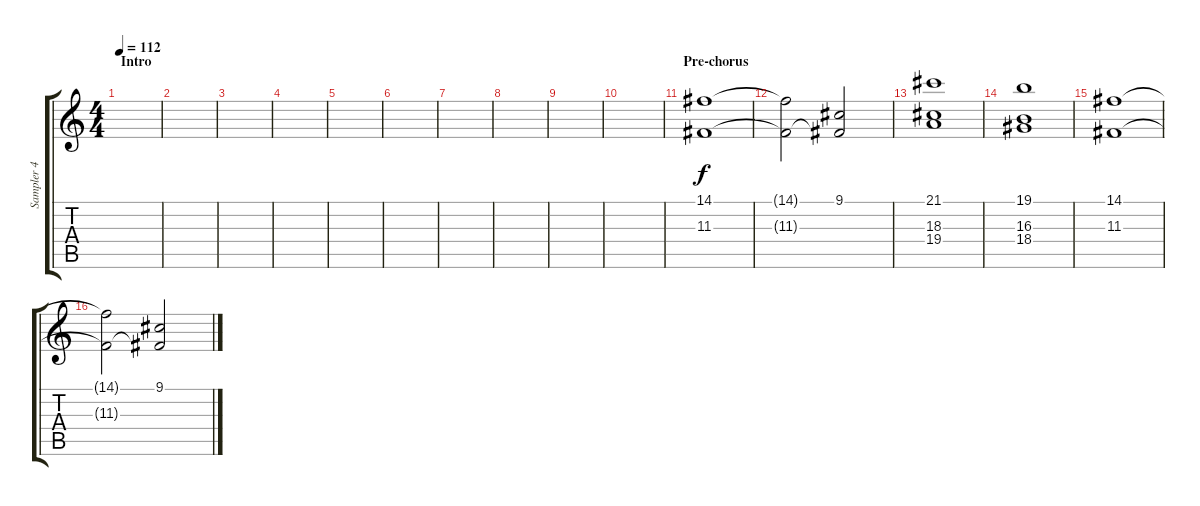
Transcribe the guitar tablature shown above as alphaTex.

\track ("Sampler 4" "Sampler 4") {instrument pad2warm}
\staff {score tabs}
\tuning (E4 B3 G3 D3 A2 E2) {hide}
\ts (4 4)
\section ("" "Intro")
\tempo 112
\clef g2
\ks c
|
|
|
|
|
|
|
|
|
|
\section ("" "Pre-chorus")
(14.1 11.3).1{volume 7 instrument pad2warm} |
(14.1{t} 11.3{t}).2 (9.1 11.3{t}).2 |
(21.1 18.3 19.4).1 |
(19.1 16.3 18.4).1 |
(14.1 11.3).1{volume 7 instrument pad2warm} |
(14.1{t} 11.3{t}).2 (9.1 11.3{t}).2
